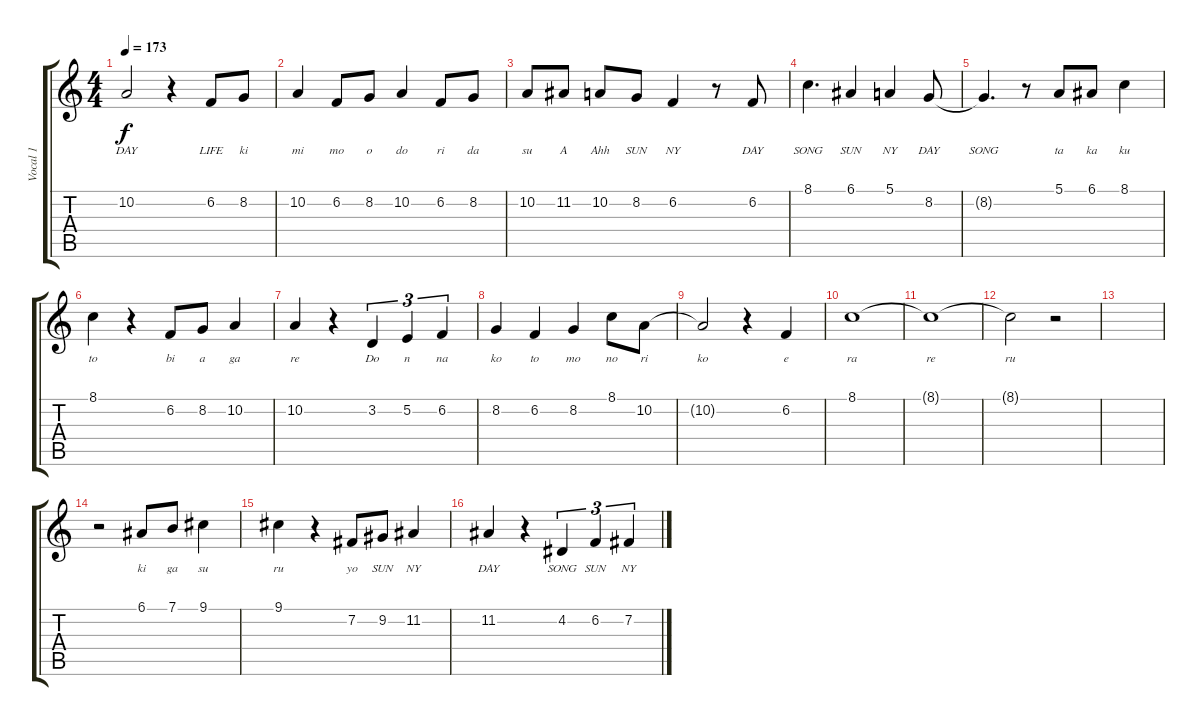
\track ("Vocal 1" "Vocal 1") {instrument clarinet}
\staff {score tabs}
\tuning (E4 B3 G3 D3 A2 E2) {hide}
\ts (4 4)
\tempo 173
\clef g2
\ks c
10.2{t}.2{lyrics (0 "DAY") lyrics (1 "") lyrics (2 "") lyrics (3 "") lyrics (4 "") dy f} r.4 6.2.8{lyrics (0 "LIFE") lyrics (1 "") lyrics (2 "") lyrics (3 "") lyrics (4 "")} 8.2.8{lyrics (0 "ki") lyrics (1 "") lyrics (2 "") lyrics (3 "") lyrics (4 "")} |
10.2.4{lyrics (0 "mi") lyrics (1 "") lyrics (2 "") lyrics (3 "") lyrics (4 "")} 6.2.8{lyrics (0 "mo") lyrics (1 "") lyrics (2 "") lyrics (3 "") lyrics (4 "")} 8.2.8{lyrics (0 "o") lyrics (1 "") lyrics (2 "") lyrics (3 "") lyrics (4 "")} 10.2.4{lyrics (0 "do") lyrics (1 "") lyrics (2 "") lyrics (3 "") lyrics (4 "")} 6.2.8{lyrics (0 "ri") lyrics (1 "") lyrics (2 "") lyrics (3 "") lyrics (4 "")} 8.2.8{lyrics (0 "da") lyrics (1 "") lyrics (2 "") lyrics (3 "") lyrics (4 "")} |
10.2.8{lyrics (0 "su") lyrics (1 "") lyrics (2 "") lyrics (3 "") lyrics (4 "")} 11.2.8{lyrics (0 "A") lyrics (1 "") lyrics (2 "") lyrics (3 "") lyrics (4 "")} 10.2.8{lyrics (0 "Ahh") lyrics (1 "") lyrics (2 "") lyrics (3 "") lyrics (4 "")} 8.2.8{lyrics (0 "SUN") lyrics (1 "") lyrics (2 "") lyrics (3 "") lyrics (4 "")} 6.2.4{lyrics (0 "NY") lyrics (1 "") lyrics (2 "") lyrics (3 "") lyrics (4 "")} r.8 6.2.8{lyrics (0 "DAY") lyrics (1 "") lyrics (2 "") lyrics (3 "") lyrics (4 "")} |
8.1.4{d lyrics (0 "SONG") lyrics (1 "") lyrics (2 "") lyrics (3 "") lyrics (4 "")} 6.1.4{lyrics (0 "SUN") lyrics (1 "") lyrics (2 "") lyrics (3 "") lyrics (4 "")} 5.1.4{lyrics (0 "NY") lyrics (1 "") lyrics (2 "") lyrics (3 "") lyrics (4 "")} 8.2.8{lyrics (0 "DAY") lyrics (1 "") lyrics (2 "") lyrics (3 "") lyrics (4 "")} |
8.2{t}.4{d lyrics (0 "SONG") lyrics (1 "") lyrics (2 "") lyrics (3 "") lyrics (4 "")} r.8 5.1.8{lyrics (0 "ta") lyrics (1 "") lyrics (2 "") lyrics (3 "") lyrics (4 "")} 6.1.8{lyrics (0 "ka") lyrics (1 "") lyrics (2 "") lyrics (3 "") lyrics (4 "")} 8.1.4{lyrics (0 "ku") lyrics (1 "") lyrics (2 "") lyrics (3 "") lyrics (4 "")} |
8.1.4{lyrics (0 "to") lyrics (1 "") lyrics (2 "") lyrics (3 "") lyrics (4 "")} r.4 6.2.8{lyrics (0 "bi") lyrics (1 "") lyrics (2 "") lyrics (3 "") lyrics (4 "")} 8.2.8{lyrics (0 "a") lyrics (1 "") lyrics (2 "") lyrics (3 "") lyrics (4 "")} 10.2.4{lyrics (0 "ga") lyrics (1 "") lyrics (2 "") lyrics (3 "") lyrics (4 "")} |
10.2.4{lyrics (0 "re") lyrics (1 "") lyrics (2 "") lyrics (3 "") lyrics (4 "")} r.4 3.2.4{tu (3 2) lyrics (0 "Do") lyrics (1 "") lyrics (2 "") lyrics (3 "") lyrics (4 "")} 5.2.4{tu (3 2) lyrics (0 "n") lyrics (1 "") lyrics (2 "") lyrics (3 "") lyrics (4 "")} 6.2.4{tu (3 2) lyrics (0 "na") lyrics (1 "") lyrics (2 "") lyrics (3 "") lyrics (4 "")} |
8.2.4{lyrics (0 "ko") lyrics (1 "") lyrics (2 "") lyrics (3 "") lyrics (4 "")} 6.2.4{lyrics (0 "to") lyrics (1 "") lyrics (2 "") lyrics (3 "") lyrics (4 "")} 8.2.4{lyrics (0 "mo") lyrics (1 "") lyrics (2 "") lyrics (3 "") lyrics (4 "")} 8.1.8{lyrics (0 "no") lyrics (1 "") lyrics (2 "") lyrics (3 "") lyrics (4 "")} 10.2.8{lyrics (0 "ri") lyrics (1 "") lyrics (2 "") lyrics (3 "") lyrics (4 "")} |
10.2{t}.2{lyrics (0 "ko") lyrics (1 "") lyrics (2 "") lyrics (3 "") lyrics (4 "")} r.4 6.2.4{lyrics (0 "e") lyrics (1 "") lyrics (2 "") lyrics (3 "") lyrics (4 "")} |
8.1.1{lyrics (0 "ra") lyrics (1 "") lyrics (2 "") lyrics (3 "") lyrics (4 "")} |
8.1{t}.1{lyrics (0 "re") lyrics (1 "") lyrics (2 "") lyrics (3 "") lyrics (4 "")} |
8.1{t}.2{lyrics (0 "ru") lyrics (1 "") lyrics (2 "") lyrics (3 "") lyrics (4 "")} r.2 |
|
r.2 6.1.8{lyrics (0 "ki") lyrics (1 "") lyrics (2 "") lyrics (3 "") lyrics (4 "")} 7.1.8{lyrics (0 "ga") lyrics (1 "") lyrics (2 "") lyrics (3 "") lyrics (4 "")} 9.1.4{lyrics (0 "su") lyrics (1 "") lyrics (2 "") lyrics (3 "") lyrics (4 "")} |
9.1.4{lyrics (0 "ru") lyrics (1 "") lyrics (2 "") lyrics (3 "") lyrics (4 "")} r.4 7.2.8{lyrics (0 "yo") lyrics (1 "") lyrics (2 "") lyrics (3 "") lyrics (4 "")} 9.2.8{lyrics (0 "SUN") lyrics (1 "") lyrics (2 "") lyrics (3 "") lyrics (4 "")} 11.2.4{lyrics (0 "NY") lyrics (1 "") lyrics (2 "") lyrics (3 "") lyrics (4 "")} |
11.2.4{lyrics (0 "DAY") lyrics (1 "") lyrics (2 "") lyrics (3 "") lyrics (4 "")} r.4 4.2.4{tu (3 2) lyrics (0 "SONG") lyrics (1 "") lyrics (2 "") lyrics (3 "") lyrics (4 "")} 6.2.4{tu (3 2) lyrics (0 "SUN") lyrics (1 "") lyrics (2 "") lyrics (3 "") lyrics (4 "")} 7.2.4{tu (3 2) lyrics (0 "NY") lyrics (1 "") lyrics (2 "") lyrics (3 "") lyrics (4 "")}
